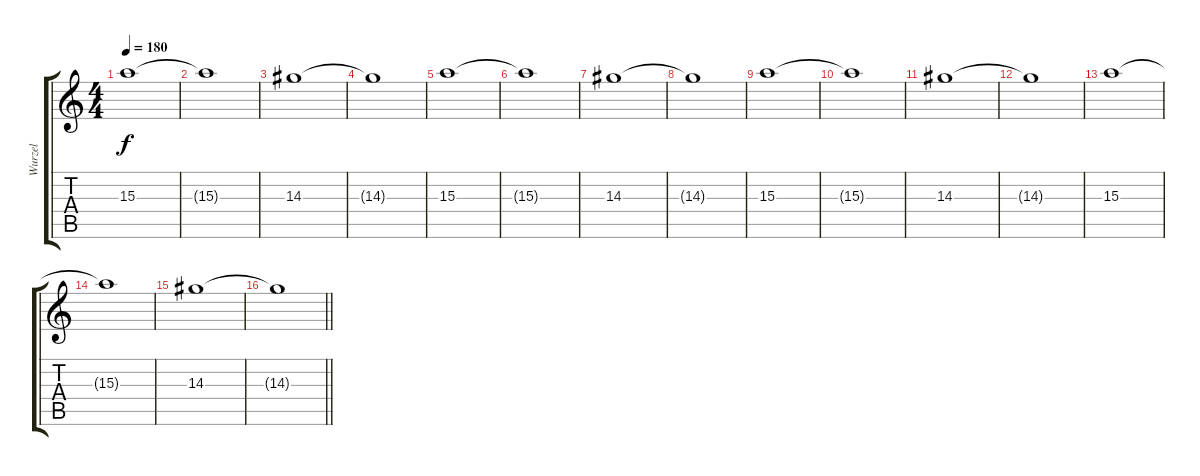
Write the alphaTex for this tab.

\track ("Wurzel" "Wurzel") {instrument distortionguitar}
\staff {score tabs}
\tuning (Eb4 Bb3 Gb3 Db3 Ab2 Eb2) {hide}
\ts (4 4)
\tempo 180
\clef g2
\ks c
15.3.1{dy f} |
15.3{t}.1 |
14.3.1 |
14.3{t}.1 |
15.3.1 |
15.3{t}.1 |
14.3.1 |
14.3{t}.1 |
15.3.1 |
15.3{t}.1 |
14.3.1 |
14.3{t}.1 |
15.3.1 |
15.3{t}.1 |
14.3.1 |
\barLineRight lightlight
14.3{t}.1
